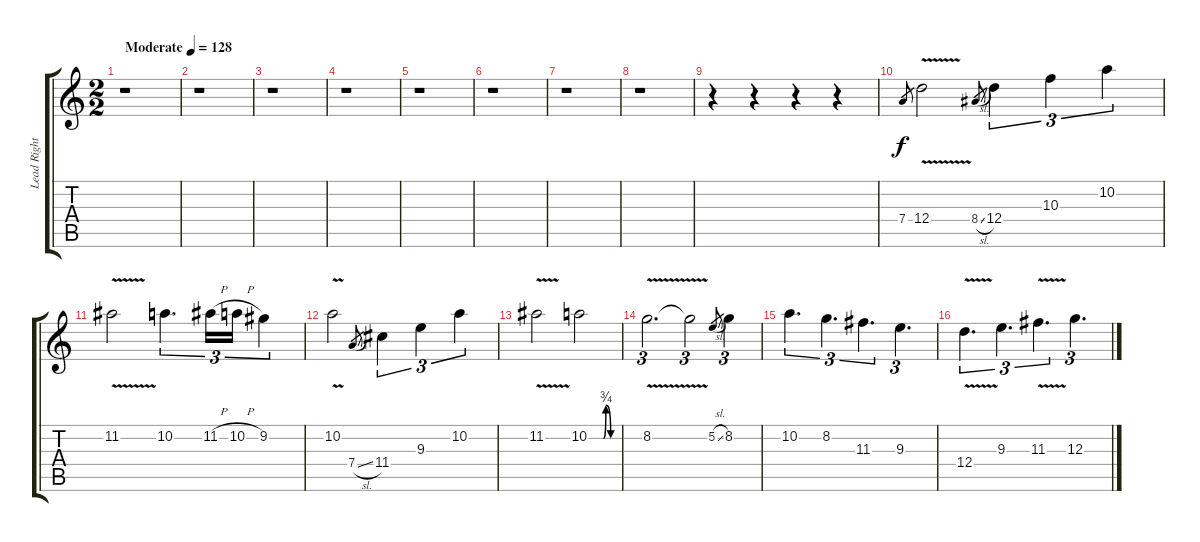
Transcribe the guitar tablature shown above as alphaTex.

\track ("Lead Right" "Lead Right") {instrument overdrivenguitar}
\staff {score tabs}
\tuning (E4 B3 G3 D3 A2 D2) {hide}
\ts (2 2)
\tempo (128 "Moderate")
\clef g2
\ks c
r.1{dy f instrument overdrivenguitar} |
r.1 |
r.1 |
r.1 |
r.1 |
r.1 |
r.1 |
r.1 |
r.4 r.4 r.4 r.4 |
7.4.8{gr} 12.4{v}.2 8.4{sl}.8{gr} 12.4.4{tu (3 2)} 10.3.4{tu (3 2)} 10.2.4{tu (3 2)} |
11.2{v}.2 10.2.4{d tu (3 2)} 11.2{h}.16{tu (3 2)} 10.2{h}.16{tu (3 2)} 9.2.4{tu (3 2)} |
10.2{v}.2 7.4{sl}.8{gr} 11.4.4{tu (3 2)} 9.3.4{tu (3 2)} 10.2.4{tu (3 2)} |
11.2{v}.2 10.2{be (custom 0 0 30 0 35 3 45 0 60 0)}.2 |
8.2{v}.2{d tu (3 2)} 8.2{v t}.2{tu (3 2)} 5.2{sl}.8{gr} 8.2.4{tu (3 2)} |
10.2.4{d tu (3 2)} 8.2.4{d tu (3 2)} 11.3.4{d tu (3 2)} 9.3.4{d tu (3 2)} |
12.4{v}.4{d tu (3 2)} 9.3.4{d tu (3 2)} 11.3{v}.4{d tu (3 2)} 12.3.4{d tu (3 2)}
